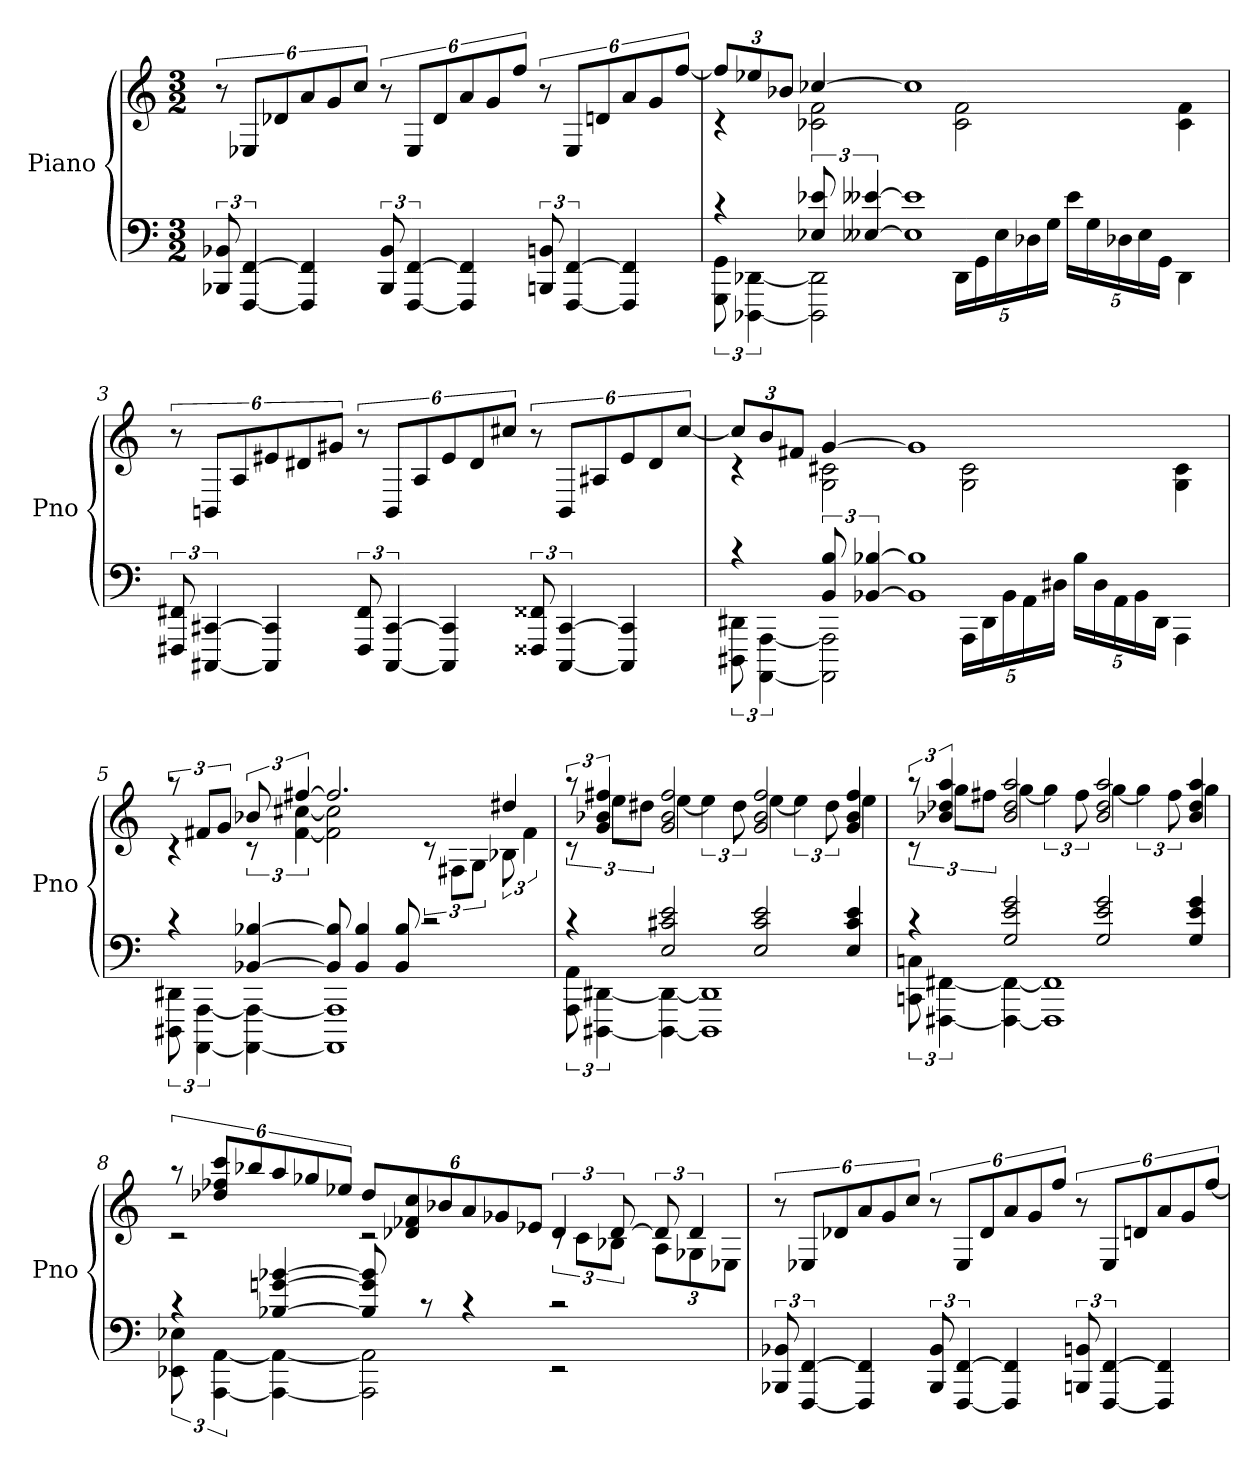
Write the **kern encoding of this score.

**kern	**kern
*part1	*part1
*staff2	*staff1
*I"Piano	*
*I'Pno	*
*clefF4	*clefG2
*k[]	*k[]
*M3/2	*M3/2
=1	=1
12BBB-X 12BB-X	12r
[6FFF [6FF	12E-XL
.	12d-X
4FFF] 4FF]	12a
.	12g
.	12ccJ
12BBB- 12BB-	12r
[6FFF [6FF	12E-L
.	12d-
4FFF] 4FF]	12a
.	12g
.	12ffJ
12BBBn 12BBn	12r
[6FFF [6FF	12E-L
.	12dn
4FFF] 4FF]	12a
.	12g
.	[12ffJ
=2	=2
*^	*^
4rc	12GGG 12GG	12ffL]	4rc
.	[6DDD-X [6DD-X	12ee-X	.
.	.	12b-XJ	.
12E-X 12e-X	2DDD-] 2DD-]	[4cc-X	2c-X 2f
[6E--X [6e--X	.	.	.
1E--] 1e--]	.	1cc-]	.
.	20DD-LL	.	2c- 2f
.	20GG	.	.
.	20E--	.	.
.	20D-X	.	.
.	20GJJ	.	.
.	20e--LL	.	.
.	20G	.	.
.	20D-X	.	.
.	20E--	.	.
.	20GGJJ	.	.
.	4DD-	.	4c- 4f
*v	*v	*	*
*	*v	*v
=3	=3
12FFF#X 12FF#X	12r
[6CCC#X [6CC#X	12BBnL
.	12A
4CCC#] 4CC#]	12e#X
.	12d#X
.	12g#XJ
12FFF# 12FF#	12r
[6CCC# [6CC#	12BBL
.	12A
4CCC#] 4CC#]	12e#
.	12d#
.	12cc#XJ
12FFF##X 12FF##X	12r
[6CCC# [6CC#	12BBL
.	12A#X
4CCC#] 4CC#]	12e#
.	12d#
.	[12cc#J
=4	=4
*^	*^
4rc	12DDD#X 12DD#X	12cc#L]	4rc
.	[6AAAA [6AAA	12b	.
.	.	12f#XJ	.
12BB 12B	2AAAA] 2AAA]	[4g	2G 2c#X
[6BB-X [6B-X	.	.	.
1BB-] 1B-]	.	1g]	.
.	20AAALL	.	2G 2c#
.	20DD#	.	.
.	20BB-	.	.
.	20AA	.	.
.	20D#XJJ	.	.
.	20B-LL	.	.
.	20D#	.	.
.	20AA	.	.
.	20BB-	.	.
.	20DD#JJ	.	.
.	4AAA	.	4G 4c#
=5	=5	=5	=5
4rc	12DDD#X 12DD#X	12raa	4rc
.	[6AAAA [6AAA	12f#XL	.
.	.	12gJ	.
[4BB-X [4B-X	4AAAA_ 4AAA_	12b-X	12rc
.	.	[6ff#X	[6f# [6cc#X
8BB-] 8B-]	1AAAA] 1AAA]	2.ff#]	2f#] 2cc#]
4BB- 4B-	.	.	.
8BB- 8B-	.	.	.
2rc	.	.	12rc
.	.	.	12F#XL
.	.	.	12GJ
.	.	4dd#X	12B-X
.	.	.	6f#
=6	=6	=6	=6
4rc	12AAA 12AA	12raa	12rc
.	[6DDD#X [6DD#X	6g 6b-X 6ff#X	12eeL
.	.	.	12dd#XJ
2E 2c#X 2e	4DDD#_ 4DD#_	2g 2b- 2ff#	[4ee
.	1DDD#] 1DD#]	.	6ee]
.	.	.	12dd#
2E 2c# 2e	.	2g 2b- 2ff#	[4ee
.	.	.	6ee]
.	.	.	12dd#
4E 4c# 4e	.	4g 4b- 4ff#	4ee
=7	=7	=7	=7
4rc	12CCn 12Cn	12raa	12rc
.	[6FFF#X [6FF#X	6b-X 6dd-X 6aa	12ggL
.	.	.	12ff#XJ
2G 2e 2g	4FFF#_ 4FF#_	2b- 2dd- 2aa	[4gg
.	1FFF#] 1FF#]	.	6gg]
.	.	.	12ff#
2G 2e 2g	.	2b- 2dd- 2aa	[4gg
.	.	.	6gg]
.	.	.	12ff#
4G 4e 4g	.	4b- 4dd- 4aa	4gg
=8	=8	=8	=8
4rc	12EE-X 12E-X	12raa	2rc
.	[6AAA [6AA	12dd-X 12ff-X 12cccL	.
.	.	12bb-X	.
[4B-X [4gn [4b-X	4AAA_ 4AA_	12aa	.
.	.	12gg-X	.
.	.	12ee-XJ	.
8B-] 8g] 8b-]	2AAA] 2AA]	12dd-L	2rc
.	.	12d-X 12f-X 12cc	.
8rc	.	.	.
.	.	12b-X	.
4rc	.	12a	.
.	.	12g-X	.
.	.	12e-XJ	.
2rc	2rEE	6d-	12rc
.	.	.	12cL
.	.	[12d-	12B-XJ
.	.	12d-]	12AL
.	.	6d-	12G-X
.	.	.	12E-XJ
*v	*v	*	*
*	*v	*v
=9	=9
12BBB-X 12BB-X	12r
[6FFF [6FF	12E-XL
.	12d-X
4FFF] 4FF]	12a
.	12g
.	12ccJ
12BBB- 12BB-	12r
[6FFF [6FF	12E-L
.	12d-
4FFF] 4FF]	12a
.	12g
.	12ffJ
12BBBn 12BBn	12r
[6FFF [6FF	12E-L
.	12dn
4FFF] 4FF]	12a
.	12g
.	[12ffJ
=	=
*-	*-
